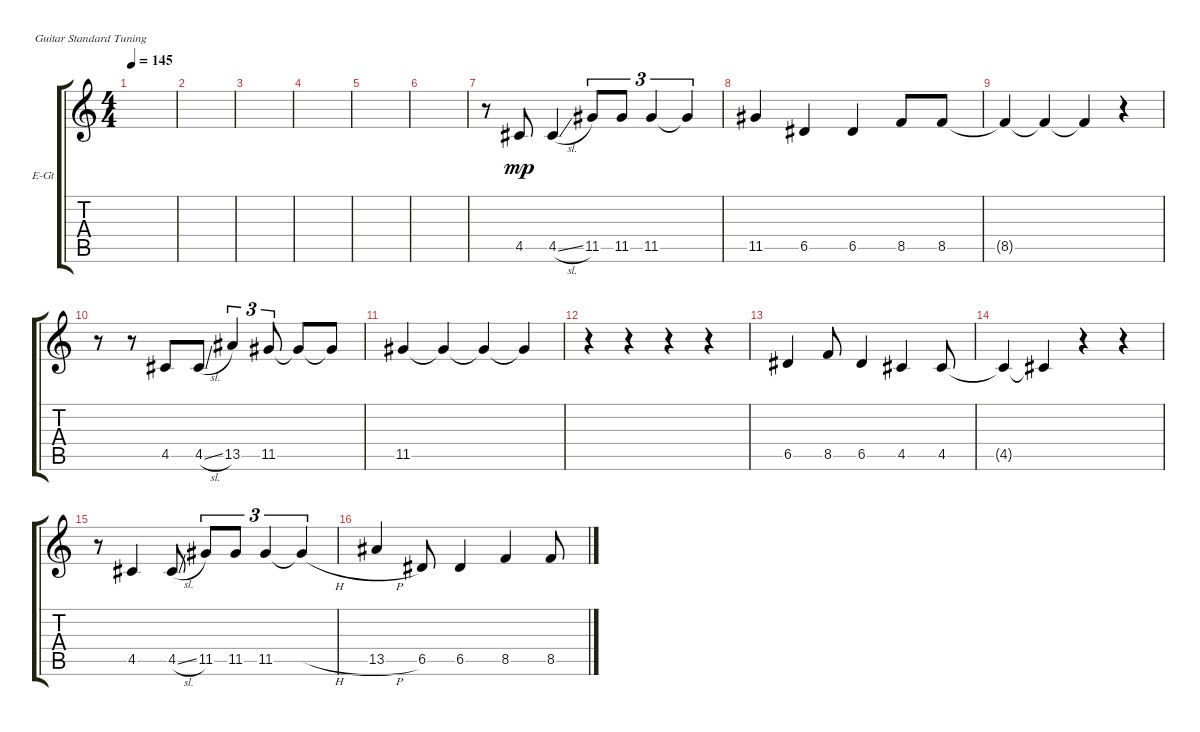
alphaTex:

\bracketExtendMode groupsimilarinstruments
\firstSystemTrackNameOrientation horizontal
\otherSystemsTrackNameOrientation horizontal
\track ("Lead Vox" "E-Gt") {instrument distortionguitar}
\staff {score tabs}
\tuning (E4 B3 G3 D3 A2 E2)
\ts (4 4)
\tempo 145
\clef g2
\scale
0.333333
\ks c
|
\scale
0.333333 |
\scale
0.333333 |
\scale
0.333333 |
\scale
0.333333 |
\scale
0.333333 |
\scale
0.333333 r.8 4.5.8{dy mp} 4.5{sl}.4 11.5.8{tu (3 2)} 11.5.8{tu (3 2)} 11.5.4{tu (3 2)} 11.5{t}.4{tu (3 2)} |
\scale
0.333333 11.5.4 6.5.4 6.5.4 8.5.8 8.5.8 |
\scale
0.333333 8.5{t}.4 8.5{t}.4 8.5{t}.4 r.4 |
\scale
0.333333 r.8 r.8 4.5.8 4.5{sl}.8 13.5.4{tu (3 2)} 11.5.8{tu (3 2)} 11.5{t}.8 11.5{t}.8 |
\scale
0.333333 11.5.4 11.5{t}.4 11.5{t}.4 11.5{t}.4 |
\scale
0.333333 r.4 r.4 r.4 r.4 |
\scale
0.333333 6.5.4 8.5.8 6.5.4 4.5.4 4.5.8 |
\scale
0.333333 4.5{t}.4 4.5{t}.4 r.4 r.4 |
\scale
0.333333 r.8 4.5.4 4.5{sl}.8 11.5.8{tu (3 2)} 11.5.8{tu (3 2)} 11.5.4{tu (3 2)} 11.5{h t}.4{tu (3 2)} |
\scale
0.333333 13.5{h}.4 6.5.8 6.5.4 8.5.4 8.5{h}.8
